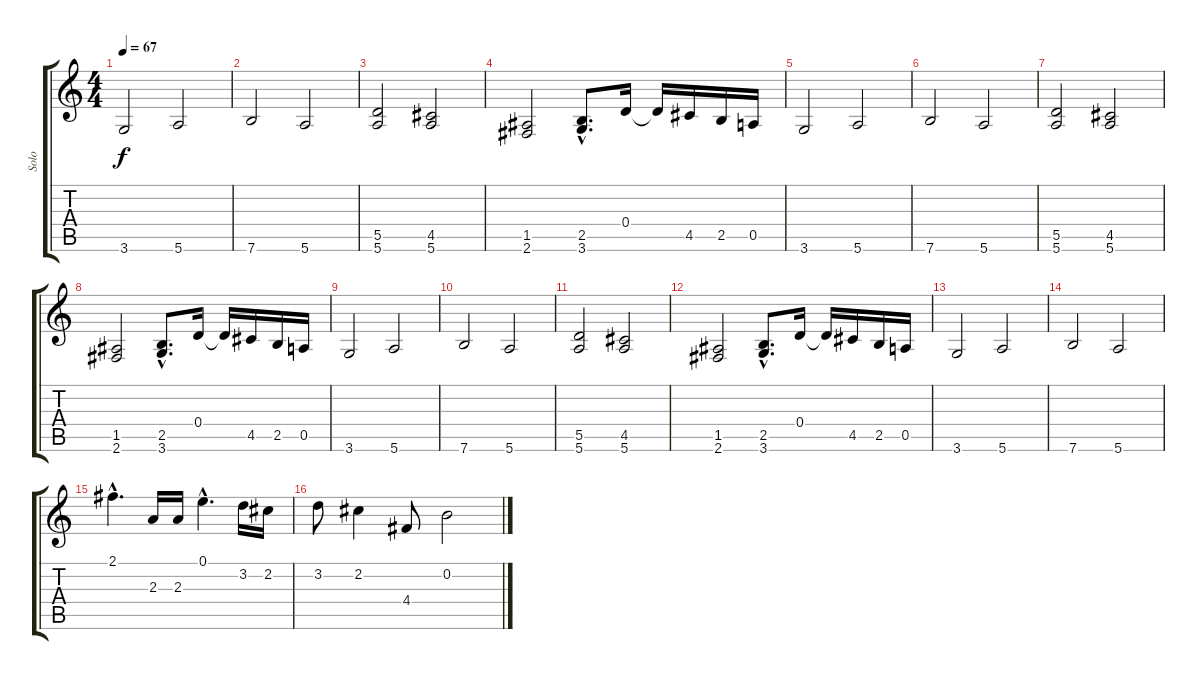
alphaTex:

\track ("Solo" "Solo") {instrument overdrivenguitar}
\staff {score tabs}
\tuning (E4 B3 G3 D3 A2 E2) {hide}
\ts (4 4)
\tempo 67
\clef g2
\ks c
3.6.2{dy f} 5.6.2 |
7.6.2 5.6.2 |
(5.5 5.6).2 (4.5 5.6).2 |
(1.5 2.6).2 (2.5{hac} 3.6{hac}).8{d} 0.4.16 0.4{t}.16 4.5.16 2.5.16 0.5.16 |
3.6.2 5.6.2 |
7.6.2 5.6.2 |
(5.5 5.6).2 (4.5 5.6).2 |
(1.5 2.6).2 (2.5{hac} 3.6{hac}).8{d} 0.4.16 0.4{t}.16 4.5.16 2.5.16 0.5.16 |
3.6.2 5.6.2 |
7.6.2 5.6.2 |
(5.5 5.6).2 (4.5 5.6).2 |
(1.5 2.6).2 (2.5{hac} 3.6{hac}).8{d} 0.4.16 0.4{t}.16 4.5.16 2.5.16 0.5.16 |
3.6.2 5.6.2 |
7.6.2 5.6.2 |
2.1{hac}.4{d} 2.3.16 2.3.16 0.1{hac}.4{d} 3.2.16 2.2.16 |
3.2.8 2.2.4 4.4.8 0.2.2
